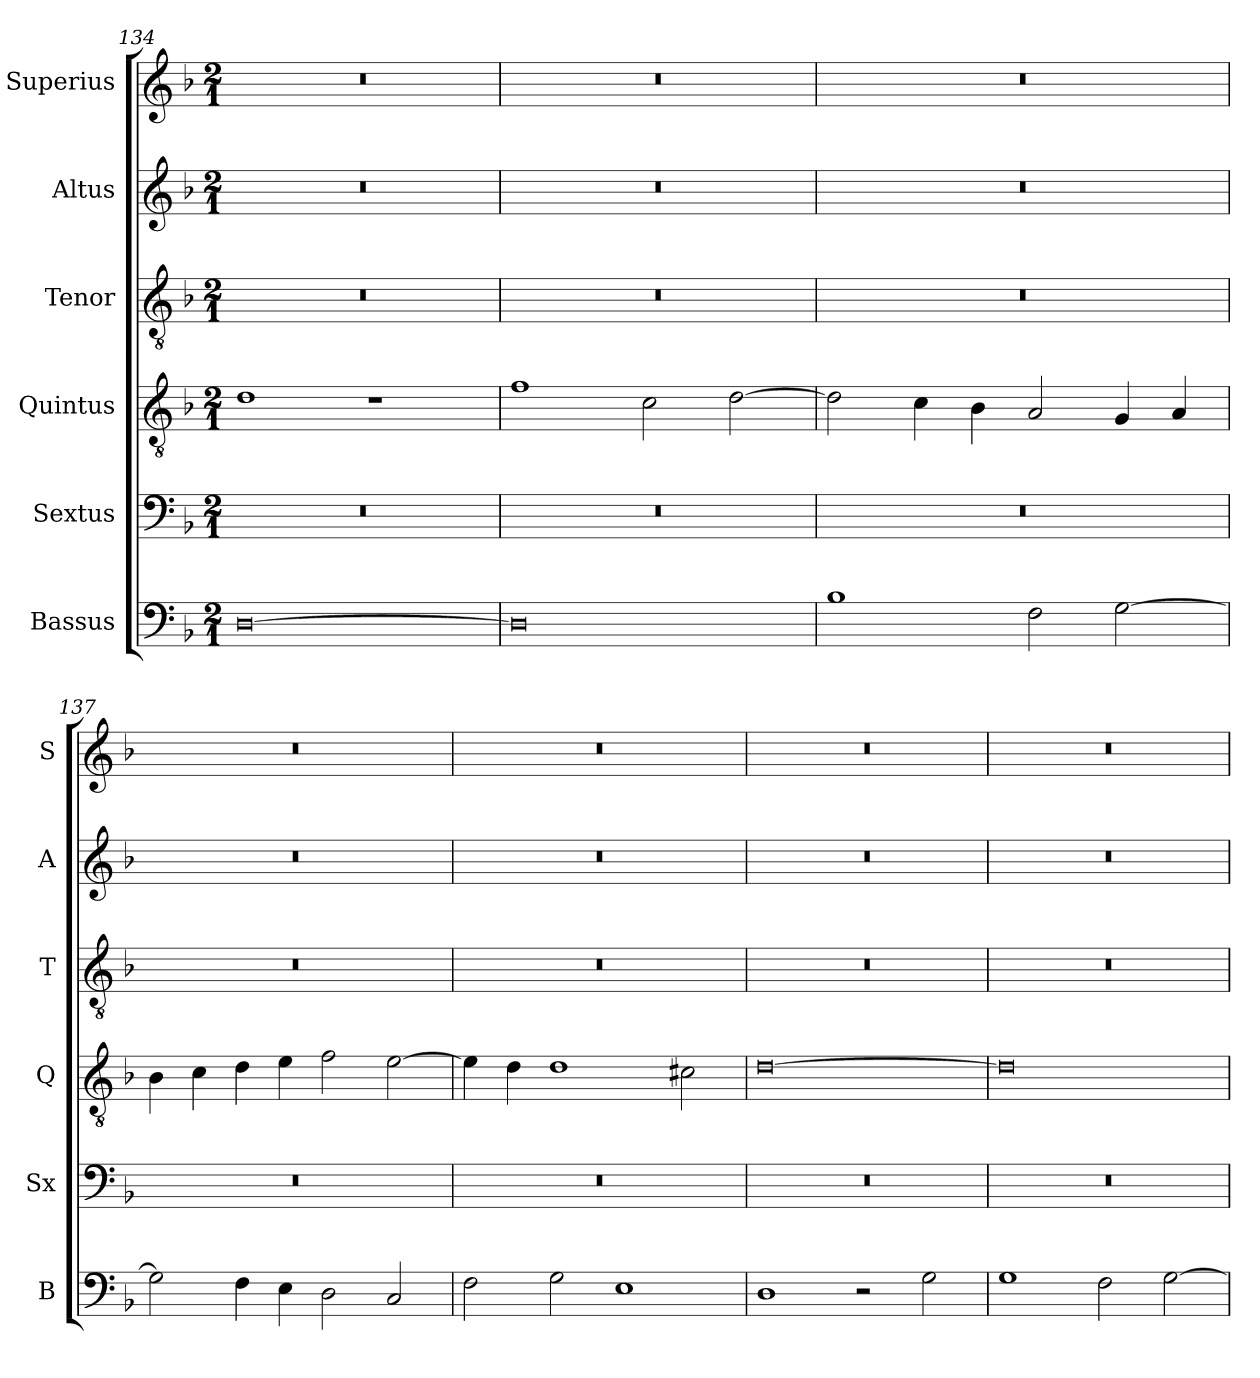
**kern	**kern	**kern	**kern	**kern	**kern
*part6	*part5	*part4	*part3	*part2	*part1
*staff6	*staff5	*staff4	*staff3	*staff2	*staff1
*I"Bassus	*I"Sextus	*I"Quintus	*I"Tenor	*I"Altus	*I"Superius
*I'B	*I'Sx	*I'Q	*I'T	*I'A	*I'S
*clefF4	*clefF4	*clefGv2	*clefGv2	*clefG2	*clefG2
*k[b-]	*k[b-]	*k[b-]	*k[b-]	*k[b-]	*k[b-]
*M2/1	*M2/1	*M2/1	*M2/1	*M2/1	*M2/1
=134	=134	=134	=134	=134	=134
[0D	0r	1d	0r	0r	0r
.	.	1r	.	.	.
=135	=135	=135	=135	=135	=135
0D]	0r	1f	0r	0r	0r
.	.	2c\	.	.	.
.	.	[2d\	.	.	.
=136	=136	=136	=136	=136	=136
1B-	0r	2d\]	0r	0r	0r
.	.	4c\	.	.	.
.	.	4B-\	.	.	.
2F\	.	2A/	.	.	.
[2G\	.	4G/	.	.	.
.	.	4A/	.	.	.
=137	=137	=137	=137	=137	=137
2G\]	0r	4B-\	0r	0r	0r
.	.	4c\	.	.	.
4F\	.	4d\	.	.	.
4E\	.	4e\	.	.	.
2D\	.	2f\	.	.	.
2C/	.	[2e\	.	.	.
=138	=138	=138	=138	=138	=138
2F\	0r	4e\]	0r	0r	0r
.	.	4d\	.	.	.
2G\	.	1d	.	.	.
1E	.	.	.	.	.
.	.	2c#X\	.	.	.
=139	=139	=139	=139	=139	=139
1D	0r	[0d	0r	0r	0r
2r	.	.	.	.	.
2G\	.	.	.	.	.
=140	=140	=140	=140	=140	=140
1G	0r	0d]	0r	0r	0r
2F\	.	.	.	.	.
[2G\	.	.	.	.	.
=	=	=	=	=	=
*-	*-	*-	*-	*-	*-
